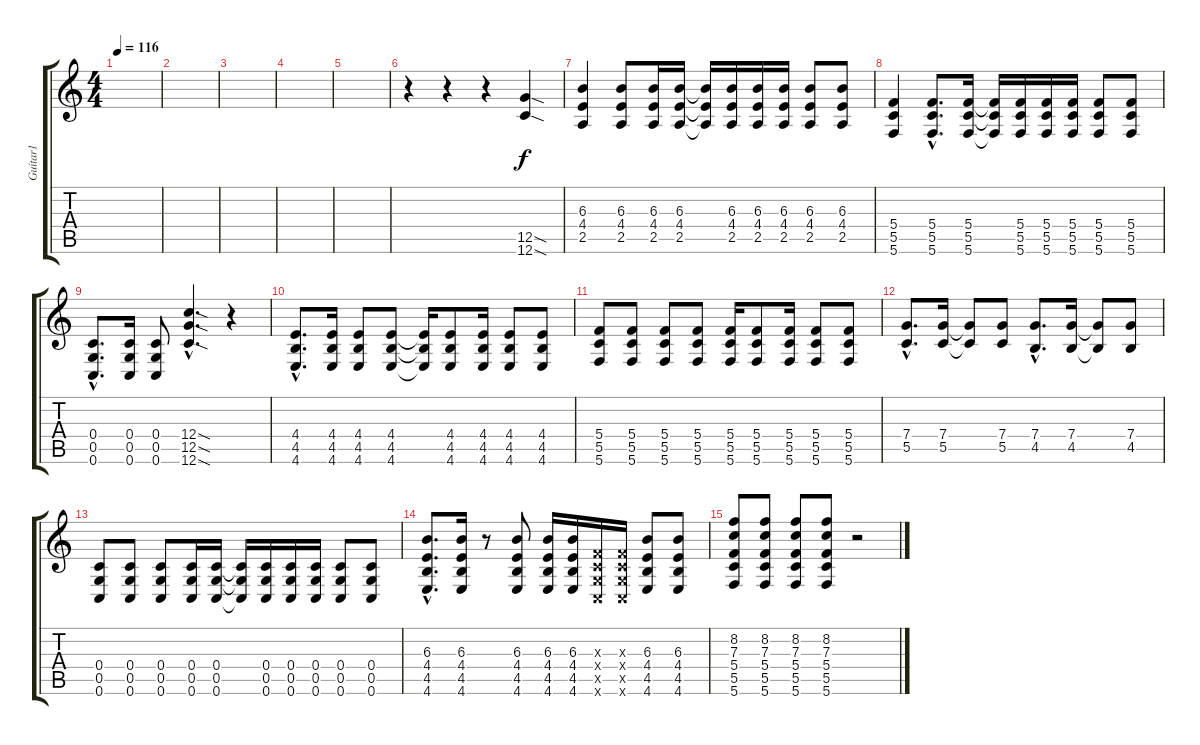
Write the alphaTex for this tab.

\track ("Guitar1" "Guitar1") {instrument distortionguitar}
\staff {score tabs}
\tuning (D4 A3 F3 C3 G2 C2) {hide}
\ts (4 4)
\tempo 116
\clef g2
\ks c
|
|
|
|
|
r.4 r.4 r.4 (12.5{sod} 12.6{sod}).4 |
(6.3 4.4 2.5).4{instrument overdrivenguitar} (6.3 4.4 2.5).8 (6.3 4.4 2.5).16 (6.3 4.4 2.5).16 (6.3{t} 4.4{t} 2.5{t}).16 (6.3 4.4 2.5).16 (6.3 4.4 2.5).16 (6.3 4.4 2.5).16 (6.3 4.4 2.5).8 (6.3 4.4 2.5).8 |
(5.4 5.5 5.6).4 (5.4{hac} 5.5{hac} 5.6{hac}).8{d} (5.4 5.5 5.6).16 (5.4{t} 5.5{t} 5.6{t}).16 (5.4 5.5 5.6).16 (5.4 5.5 5.6).16 (5.4 5.5 5.6).16 (5.4 5.5 5.6).8 (5.4 5.5 5.6).8 |
(0.4{hac} 0.5{hac} 0.6{hac}).8{d} (0.4 0.5 0.6).16 (0.4 0.5 0.6).8 (12.4{sod hac} 12.5{sod hac} 12.6{sod hac}).4{d} r.4 |
(4.4{hac} 4.5{hac} 4.6{hac}).8{d} (4.4 4.5 4.6).16 (4.4 4.5 4.6).8 (4.4 4.5 4.6).8 (4.4{t} 4.5{t} 4.6{t}).16 (4.4 4.5 4.6).8 (4.4 4.5 4.6).16 (4.4 4.5 4.6).8 (4.4 4.5 4.6).8 |
(5.4 5.5 5.6).8 (5.4 5.5 5.6).8 (5.4 5.5 5.6).8 (5.4 5.5 5.6).8 (5.4 5.5 5.6).16 (5.4 5.5 5.6).8 (5.4 5.5 5.6).16 (5.4 5.5 5.6).8 (5.4 5.5 5.6).8 |
(7.4{hac} 5.5{hac}).8{d} (7.4 5.5).16 (7.4{t} 5.5{t}).8 (7.4 5.5).8 (7.4{hac} 4.5{hac}).8{d} (7.4 4.5).16 (7.4{t} 4.5{t}).8 (7.4 4.5).8 |
(0.4 0.5 0.6).8 (0.4 0.5 0.6).8 (0.4 0.5 0.6).8 (0.4 0.5 0.6).16 (0.4 0.5 0.6).16 (0.4{t} 0.5{t} 0.6{t}).16 (0.4 0.5 0.6).16 (0.4 0.5 0.6).16 (0.4 0.5 0.6).16 (0.4 0.5 0.6).8 (0.4 0.5 0.6).8 |
(6.3{hac} 4.4{hac} 4.5{hac} 4.6{hac}).8{d} (6.3 4.4 4.5 4.6).16 r.8 (6.3 4.4 4.5 4.6).8 (6.3 4.4 4.5 4.6).16 (6.3 4.4 4.5 4.6).16 (0.3{x} 0.4{x} 0.5{x} 0.6{x}).16 (0.3{x} 0.4{x} 0.5{x} 0.6{x}).16 (6.3 4.4 4.5 4.6).8 (6.3 4.4 4.5 4.6).8 |
(8.2 7.3 5.4 5.5 5.6).8 (8.2 7.3 5.4 5.5 5.6).8 (8.2 7.3 5.4 5.5 5.6).8 (8.2 7.3 5.4 5.5 5.6).8 r.2
